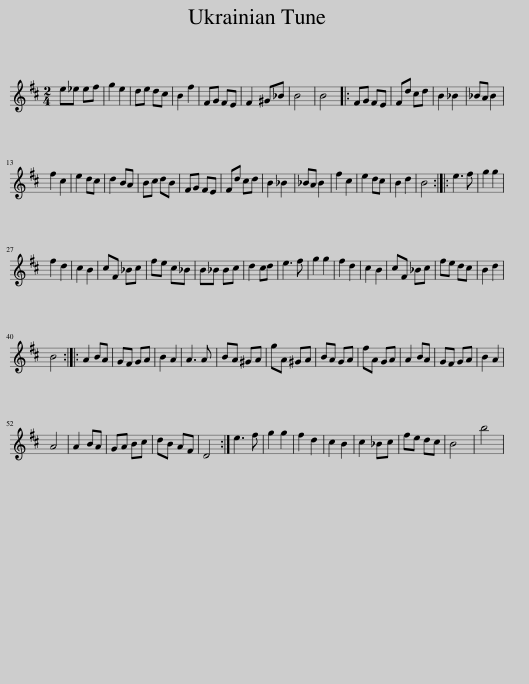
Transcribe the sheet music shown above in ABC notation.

X:1
L:1/8
M:2/4
I:linebreak $
K:D
V:1 treble
V:1
 e_e ef | g2 e2 | de dc | B2 f2 | FG FE | %5
 F2 ^G_B | B4 | B4 |: FG FE | Fd cd | %10
 B2 _B2 | _BA B2 |$ f2 c2 | e2 dc | d2 BA | %15
 Bc dB | FG FE | Fd cd | B2 _B2 | _BA B2 | %20
 f2 c2 | e2 dc | B2 d2 | B4 :: e3 f | %25
 g2 g2 |$ f2 d2 | c2 B2 | cF _Bc | fe c_B | %30
 B_B Bc | d2 cd | e3 f | g2 g2 | f2 d2 | %35
 c2 B2 | cF _Bc | fe dc | B2 d2 |$ B4 :: %40
 A2 BA | GF GA | B2 A2 | A3 A | BA ^GA | %45
 gA ^GA | BA GA | fA GA | A2 BA | GF GA | %50
 B2 A2 |$ A4 | A2 BA | GA Bc | dB AF | %55
 D4 :| e3 f | g2 g2 | f2 d2 | c2 B2 | %60
 c2 _Bc | fe dc | B4 | b4 | %64
